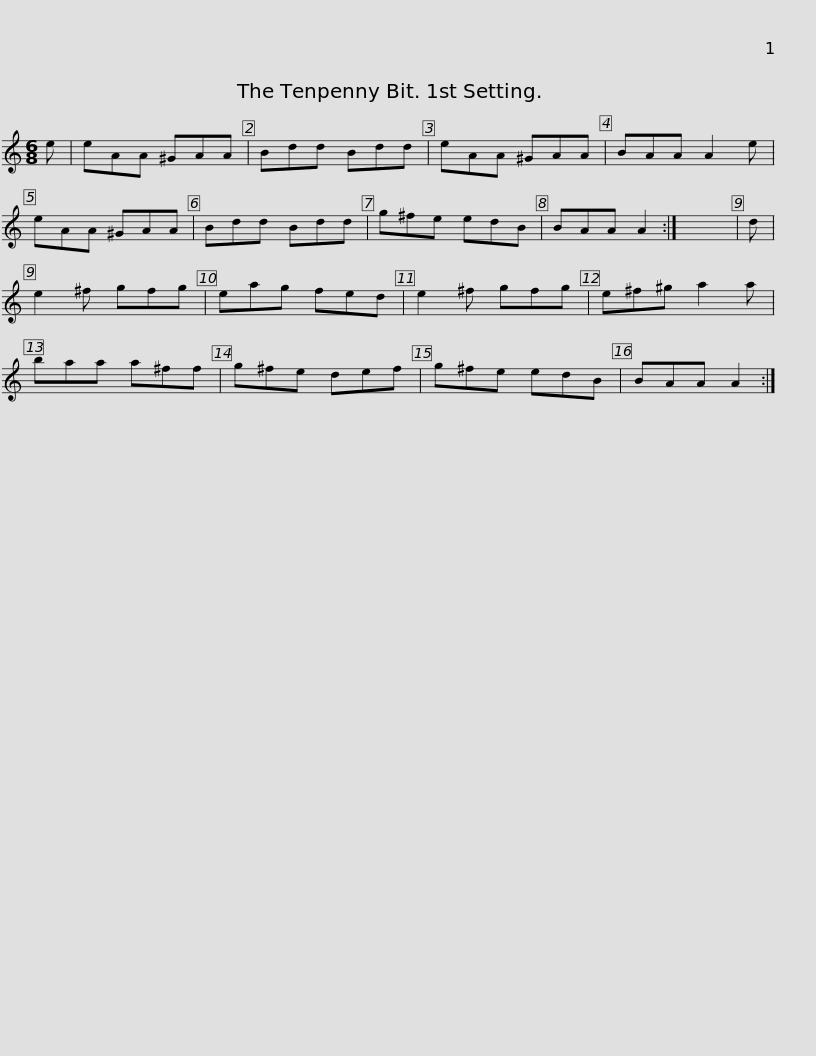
X:1
L:1/8
M:6/8
I:linebreak $
K:C
V:1 treble
V:1
 e | eAA ^GAA | Bdd Bdd | eAA ^GAA | BAA A2 e | %5
 eAA ^GAA | Bdd Bdd | g^fe edB |$ BAA A2 :| x6 | %10
 d | e2 ^f gfg | eag fed | e2 ^f gfg | e^f^g a2 a | %15
 baa a^ff |$ g^fe def | g^fe edB | BAA A2 :| %19
